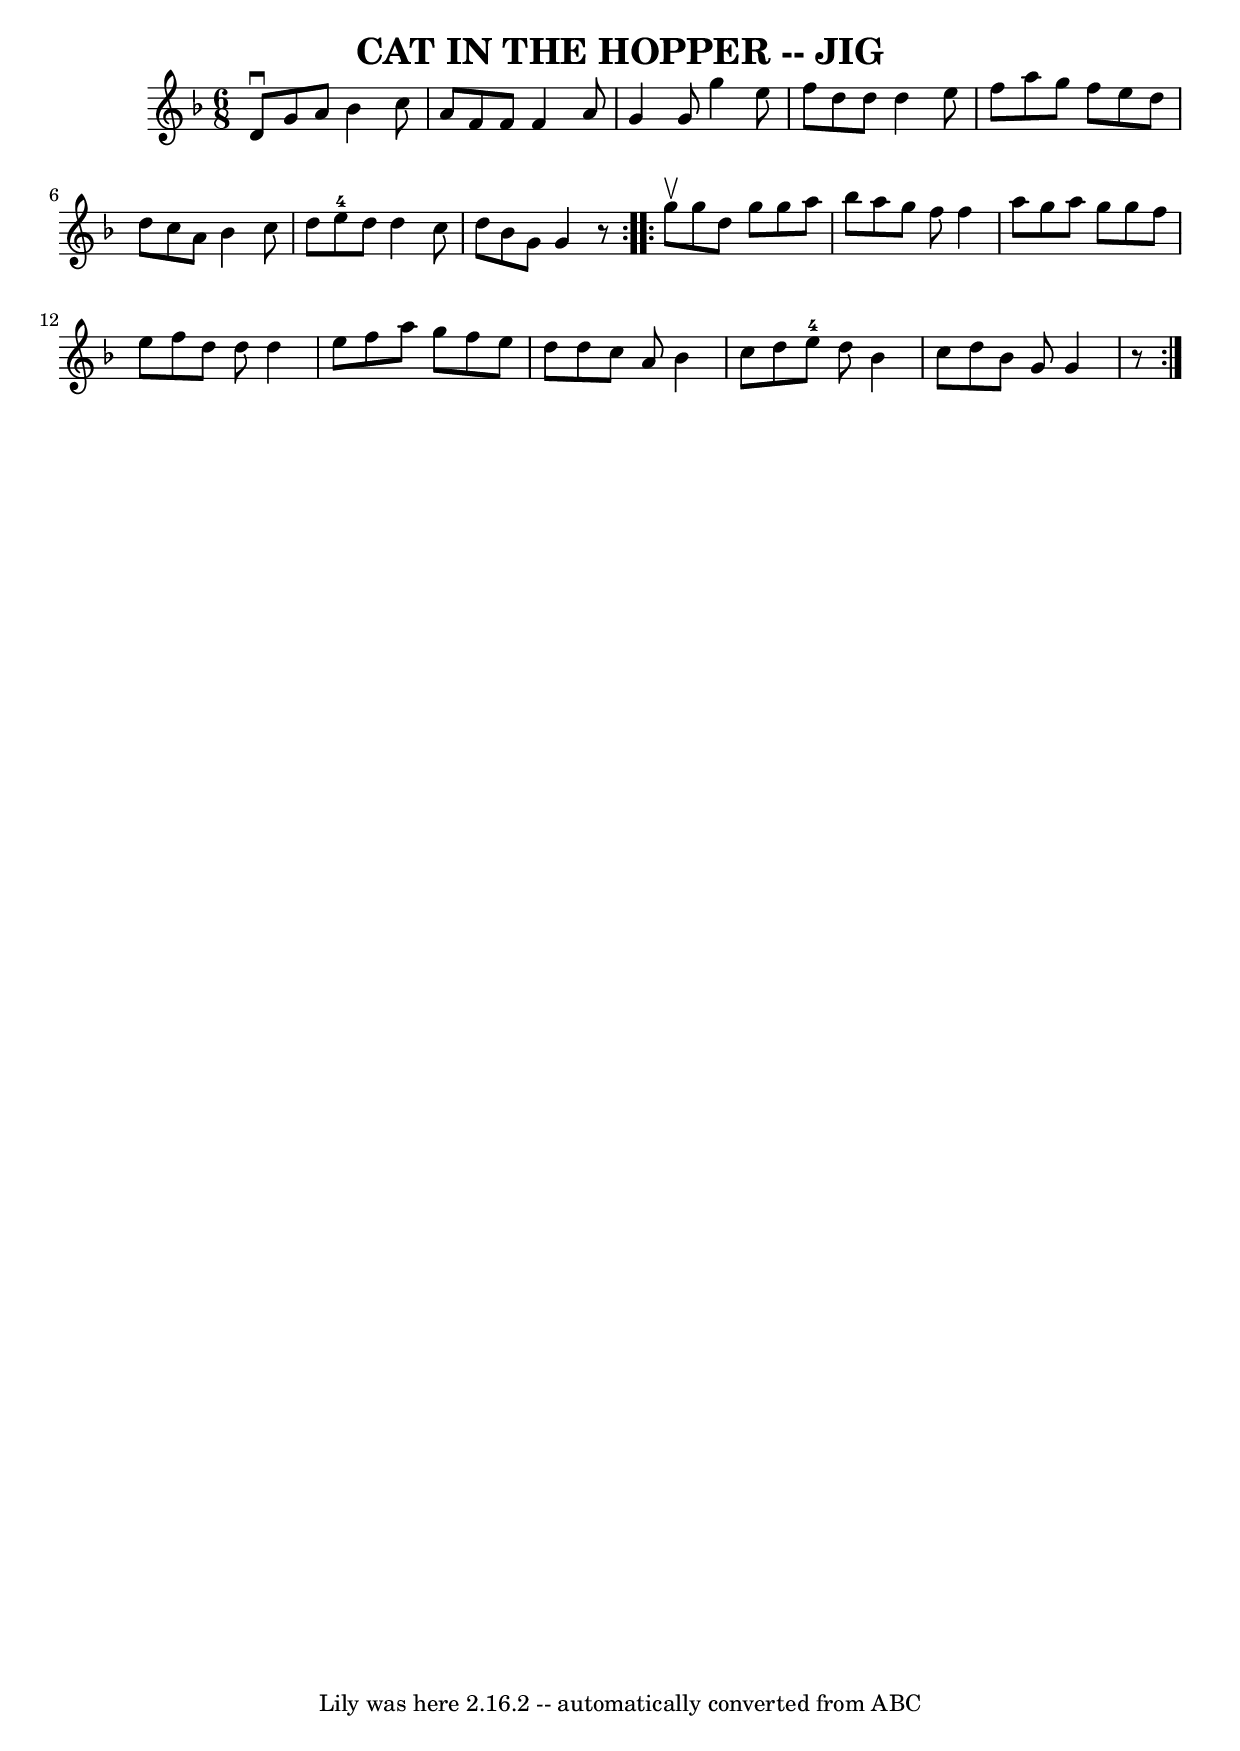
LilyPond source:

\version "2.7.40"
\include "Mammoth.ily"
\header {
	%% book = "Ryan's Mammoth Collection of Fiddle Tunes"
	crossRefNumber = "1"
	footnotes = ""
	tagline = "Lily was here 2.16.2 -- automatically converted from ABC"
	title = "CAT IN THE HOPPER -- JIG"
}
voicedefault =  {
\set Score.defaultBarType = "empty"

\repeat volta 2 {
\time 6/8 \key g \dorian d'8^\downbow g'8 a'8 bes'4 c''8    
|
 a'8 f'8 f'8 f'4 a'8    |
 g'4 g'8 g''4    
e''8    |
 f''8 d''8 d''8 d''4 e''8        |
 f''8  
 a''8 g''8 f''8 e''8 d''8    |
 d''8 c''8 a'8    
bes'4 c''8    |
 d''8 e''8-4 d''8 d''4 c''8    
|
 d''8 bes'8 g'8 g'4    r8   }     \repeat volta 2 { g''8 
^\upbow       |
 g''8 d''8 g''8 g''8 a''8 bes''8    
|
 a''8 g''8 f''8 f''4 a''8    |
 g''8 a''8    
g''8 g''8 f''8 e''8    |
 f''8 d''8 d''8 d''4 e''8 
       |
 f''8 a''8 g''8 f''8 e''8 d''8    |
   
d''8 c''8 a'8 bes'4 c''8    |
 d''8 e''8-4 d''8    
bes'4 c''8    |
 d''8 bes'8 g'8 g'4    r8   }   
}

\score{
    <<

	\context Staff="default"
	{
	    \voicedefault 
	}

    >>
	\layout {
	}
	\midi {}
}
